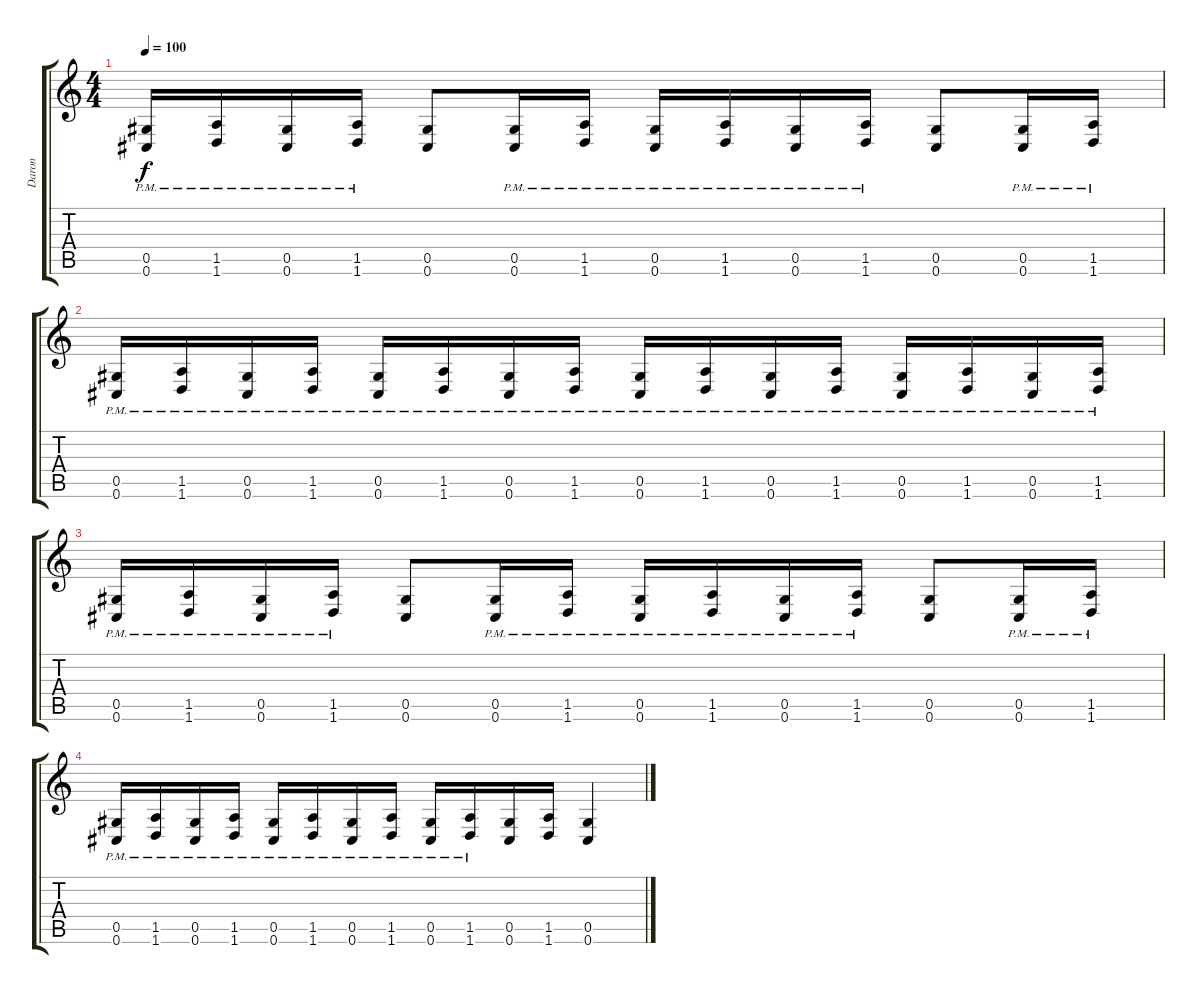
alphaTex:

\track ("Daron" "Daron") {instrument overdrivenguitar}
\staff {score tabs}
\tuning (Eb4 Bb3 Gb3 Db3 Ab2 Db2) {hide}
\ts (4 4)
\tempo 100
\clef g2
\ks c
(0.5{pm} 0.6{pm}).16{dy f} (1.5{pm} 1.6{pm}).16 (0.5{pm} 0.6{pm}).16 (1.5{pm} 1.6{pm}).16 (0.5 0.6).8 (0.5{pm} 0.6{pm}).16 (1.5{pm} 1.6{pm}).16 (0.5{pm} 0.6{pm}).16 (1.5{pm} 1.6{pm}).16 (0.5{pm} 0.6{pm}).16 (1.5{pm} 1.6{pm}).16 (0.5 0.6).8 (0.5{pm} 0.6{pm}).16 (1.5{pm} 1.6{pm}).16 |
(0.5{pm} 0.6{pm}).16 (1.5{pm} 1.6{pm}).16 (0.5{pm} 0.6{pm}).16 (1.5{pm} 1.6{pm}).16 (0.5{pm} 0.6{pm}).16 (1.5{pm} 1.6{pm}).16 (0.5{pm} 0.6{pm}).16 (1.5{pm} 1.6{pm}).16 (0.5{pm} 0.6{pm}).16 (1.5{pm} 1.6{pm}).16 (0.5{pm} 0.6{pm}).16 (1.5{pm} 1.6{pm}).16 (0.5{pm} 0.6{pm}).16 (1.5{pm} 1.6{pm}).16 (0.5{pm} 0.6{pm}).16 (1.5{pm} 1.6{pm}).16 |
(0.5{pm} 0.6{pm}).16 (1.5{pm} 1.6{pm}).16 (0.5{pm} 0.6{pm}).16 (1.5{pm} 1.6{pm}).16 (0.5 0.6).8 (0.5{pm} 0.6{pm}).16 (1.5{pm} 1.6{pm}).16 (0.5{pm} 0.6{pm}).16 (1.5{pm} 1.6{pm}).16 (0.5{pm} 0.6{pm}).16 (1.5{pm} 1.6{pm}).16 (0.5 0.6).8 (0.5{pm} 0.6{pm}).16 (1.5{pm} 1.6{pm}).16 |
(0.5{pm} 0.6{pm}).16 (1.5{pm} 1.6{pm}).16 (0.5{pm} 0.6{pm}).16 (1.5{pm} 1.6{pm}).16 (0.5{pm} 0.6{pm}).16 (1.5{pm} 1.6{pm}).16 (0.5{pm} 0.6{pm}).16 (1.5{pm} 1.6{pm}).16 (0.5{pm} 0.6{pm}).16 (1.5{pm} 1.6{pm}).16 (0.5 0.6).16 (1.5 1.6).16 (0.5 0.6).4
